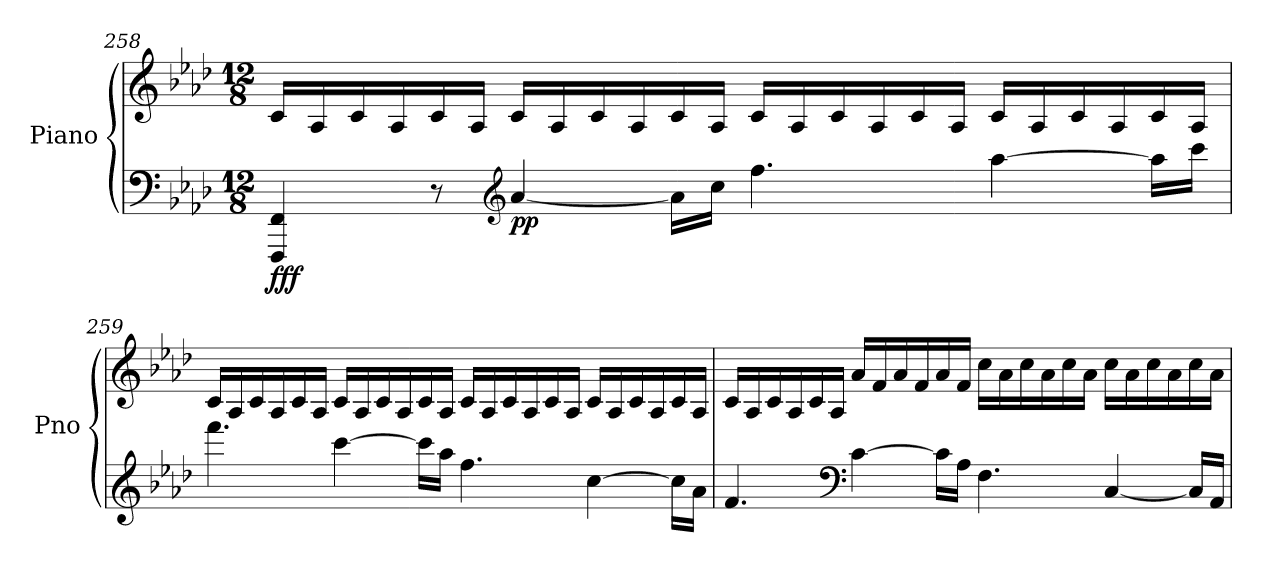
**kern	**kern	**dynam
*part1	*part1	*part1
*staff2	*staff1	*staff1/2
*I"Piano	*	*
*I'Pno	*	*
!!LO:LB:g=z
*clefF4	*clefG2	*
*k[b-e-a-d-]	*k[b-e-a-d-]	*
*M12/8	*M12/8	*
=258	=258	=258
!	!	!LO:DY:b=2
!	!	!LO:DY:n=1:b
4FFF/ 4FF/	16c/LL	ff f
.	16A-/	.
.	16c/	.
.	16A-/	.
8r	16c/	.
.	16A-/JJ	.
*clefG2	*	*
!	!	!LO:DY:n=2:b=2
!	!	!LO:DY:n=3:b
[4a-/	16c/LL	p p
!	!	!LO:DY:n=4:b
.	16A-/	other-dynamics
.	16c/	.
.	16A-/	.
16a-\LL]	16c/	.
16cc\JJ	16A-/JJ	.
4.ff\	16c/LL	.
.	16A-/	.
.	16c/	.
.	16A-/	.
.	16c/	.
.	16A-/JJ	.
[4aa-\	16c/LL	.
.	16A-/	.
.	16c/	.
.	16A-/	.
16aa-\LL]	16c/	.
16ccc\JJ	16A-/JJ	.
!!LO:LB:g=z
=259	=259	=259
4.fff\	16c/LL	.
.	16A-/	.
.	16c/	.
.	16A-/	.
.	16c/	.
.	16A-/JJ	.
[4ccc\	16c/LL	.
.	16A-/	.
.	16c/	.
.	16A-/	.
16ccc\LL]	16c/	.
16aa-\JJ	16A-/JJ	.
4.ff\	16c/LL	.
.	16A-/	.
.	16c/	.
.	16A-/	.
.	16c/	.
.	16A-/JJ	.
[4cc\	16c/LL	.
.	16A-/	.
.	16c/	.
.	16A-/	.
16cc\LL]	16c/	.
16a-\JJ	16A-/JJ	.
!!LO:LB:g=z
=260	=260	=260
!	!	!LO:DY:b
4.f/	16c/LL	other-dynamics
.	16A-/	.
.	16c/	.
.	16A-/	.
.	16c/	.
.	16A-/JJ	.
*clefF4	*	*
[4c\	16a-/LL	.
.	16f/	.
.	16a-/	.
.	16f/	.
16c\LL]	16a-/	.
16A-\JJ	16f/JJ	.
4.F\	16cc\LL	.
.	16a-\	.
.	16cc\	.
.	16a-\	.
.	16cc\	.
.	16a-\JJ	.
[4C/	16cc\LL	.
.	16a-\	.
.	16cc\	.
.	16a-\	.
16C/LL]	16cc\	.
16AA-/JJ	16a-\JJ	.
=	=	=
*-	*-	*-
